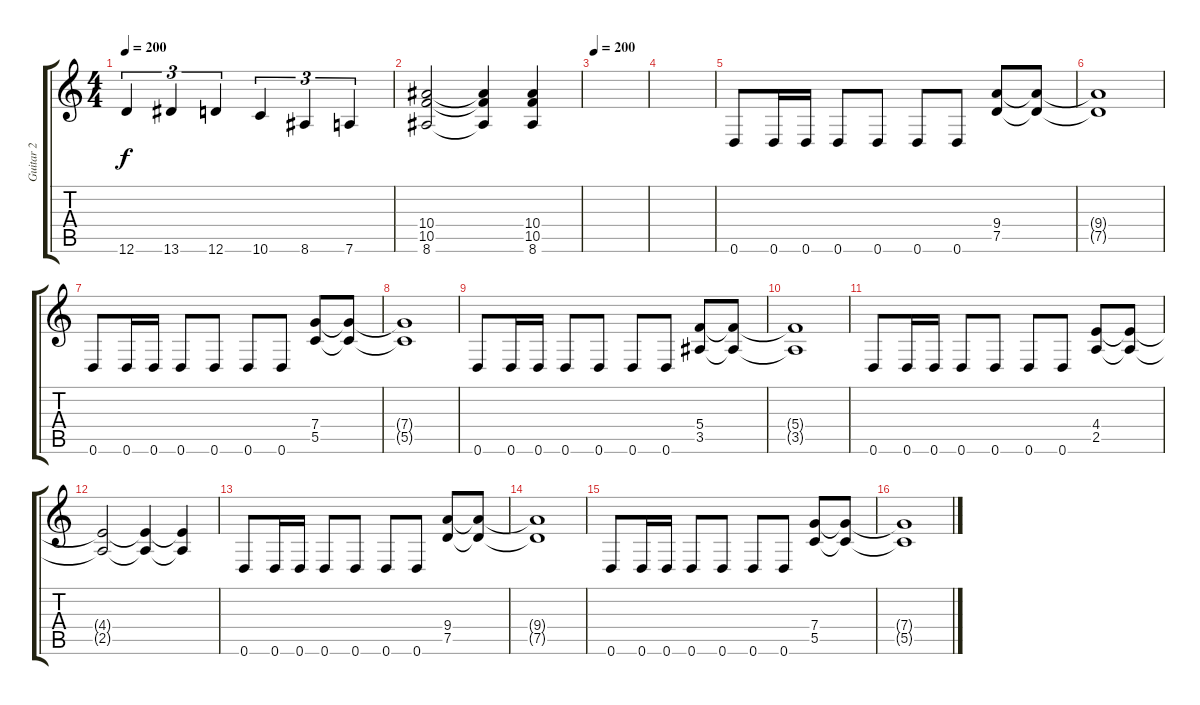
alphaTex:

\track ("Guitar 2" "Guitar 2") {instrument distortionguitar}
\staff {score tabs}
\tuning (D4 A3 F3 C3 G2 D2) {hide}
\ts (4 4)
\tempo 200
\clef g2
\ks c
12.6.4{tu (3 2) dy f} 13.6.4{tu (3 2)} 12.6.4{tu (3 2)} 10.6.4{tu (3 2)} 8.6.4{tu (3 2)} 7.6.4{tu (3 2)} |
(10.4 10.5 8.6).2 (10.4{t} 10.5{t} 8.6{t}).4 (10.4 10.5 8.6).4 |
\tempo 200
|
|
0.6.8 0.6.16 0.6.16 0.6.8 0.6.8 0.6.8 0.6.8 (9.4 7.5).8 (9.4{t} 7.5{t}).8 |
(9.4{t} 7.5{t}).1 |
0.6.8 0.6.16 0.6.16 0.6.8 0.6.8 0.6.8 0.6.8 (7.4 5.5).8 (7.4{t} 5.5{t}).8 |
(7.4{t} 5.5{t}).1 |
0.6.8 0.6.16 0.6.16 0.6.8 0.6.8 0.6.8 0.6.8 (5.4 3.5).8 (5.4{t} 3.5{t}).8 |
(5.4{t} 3.5{t}).1 |
0.6.8 0.6.16 0.6.16 0.6.8 0.6.8 0.6.8 0.6.8 (4.4 2.5).8 (4.4{t} 2.5{t}).8 |
(4.4{t} 2.5{t}).2 (4.4{t} 2.5{t}).4 (4.4{t} 2.5{t}).4 |
0.6.8 0.6.16 0.6.16 0.6.8 0.6.8 0.6.8 0.6.8 (9.4 7.5).8 (9.4{t} 7.5{t}).8 |
(9.4{t} 7.5{t}).1 |
0.6.8 0.6.16 0.6.16 0.6.8 0.6.8 0.6.8 0.6.8 (7.4 5.5).8 (7.4{t} 5.5{t}).8 |
(7.4{t} 5.5{t}).1
